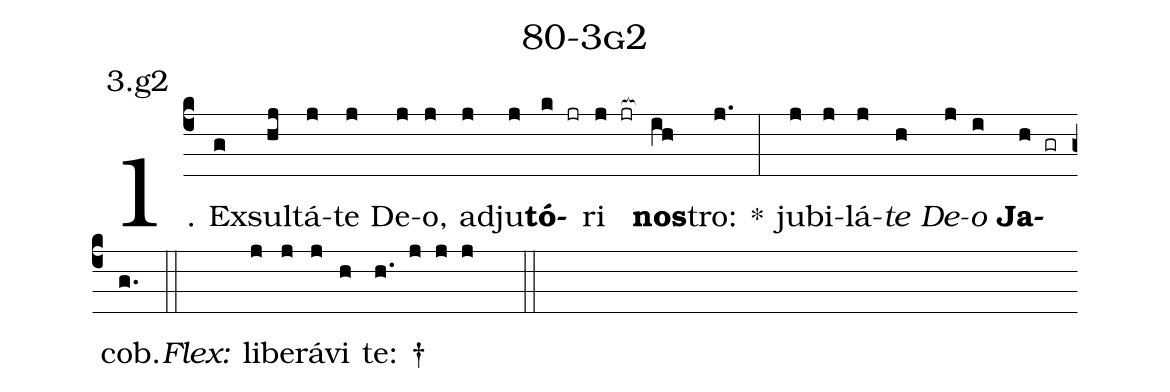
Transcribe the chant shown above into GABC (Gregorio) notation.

name: 80-3g2;
annotation: 3.g2;
%%
(c4)1. Ex(g)sul(hj)tá(j)te(j) De(j)o,(j) ad(j)ju(j)<b>tó</b>(k jr)ri(j jr[ocb:1{]) <b>nos</b>(ih[ocb:0}])tro:(j.) *(:) ju(j)bi(j)lá(j)<i>te</i>(h) <i>De</i>(j)<i>o</i>(i) <b>Ja</b>(h gr)cob.(g.) (::)
<i>Flex:</i>()  li(j)be(j)rá(j)vi(h) te: †(h. j j j  ::)
